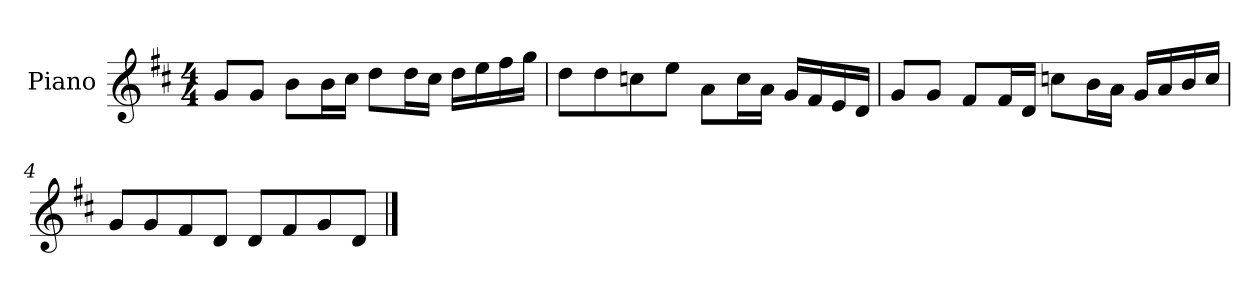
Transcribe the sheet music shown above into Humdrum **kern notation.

**kern
*part1
*staff1
*I"Piano
*I'P-no
*clefG2
*k[f#c#]
*M4/4
*MM90
=1
8g/L
8g/J
8b\L
16b\L
16cc#\JJ
8dd\L
16dd\L
16cc#\JJ
16dd\LL
16ee\
16ff#\
16gg\JJ
=2
8dd\L
8dd\
8ccn\
8ee\J
8a\L
16cc\L
16a\JJ
16g/LL
16f#/
16e/
16d/JJ
=3
8g/L
8g/J
8f#/L
16f#/L
16d/JJ
8ccn\L
16b\L
16a\JJ
16g/LL
16a/
16b/
16cc/JJ
!!LO:LB:g=z
=4
8g/L
8g/
8f#/
8d/J
8d/L
8f#/
8g/
8d/J
==
*-
